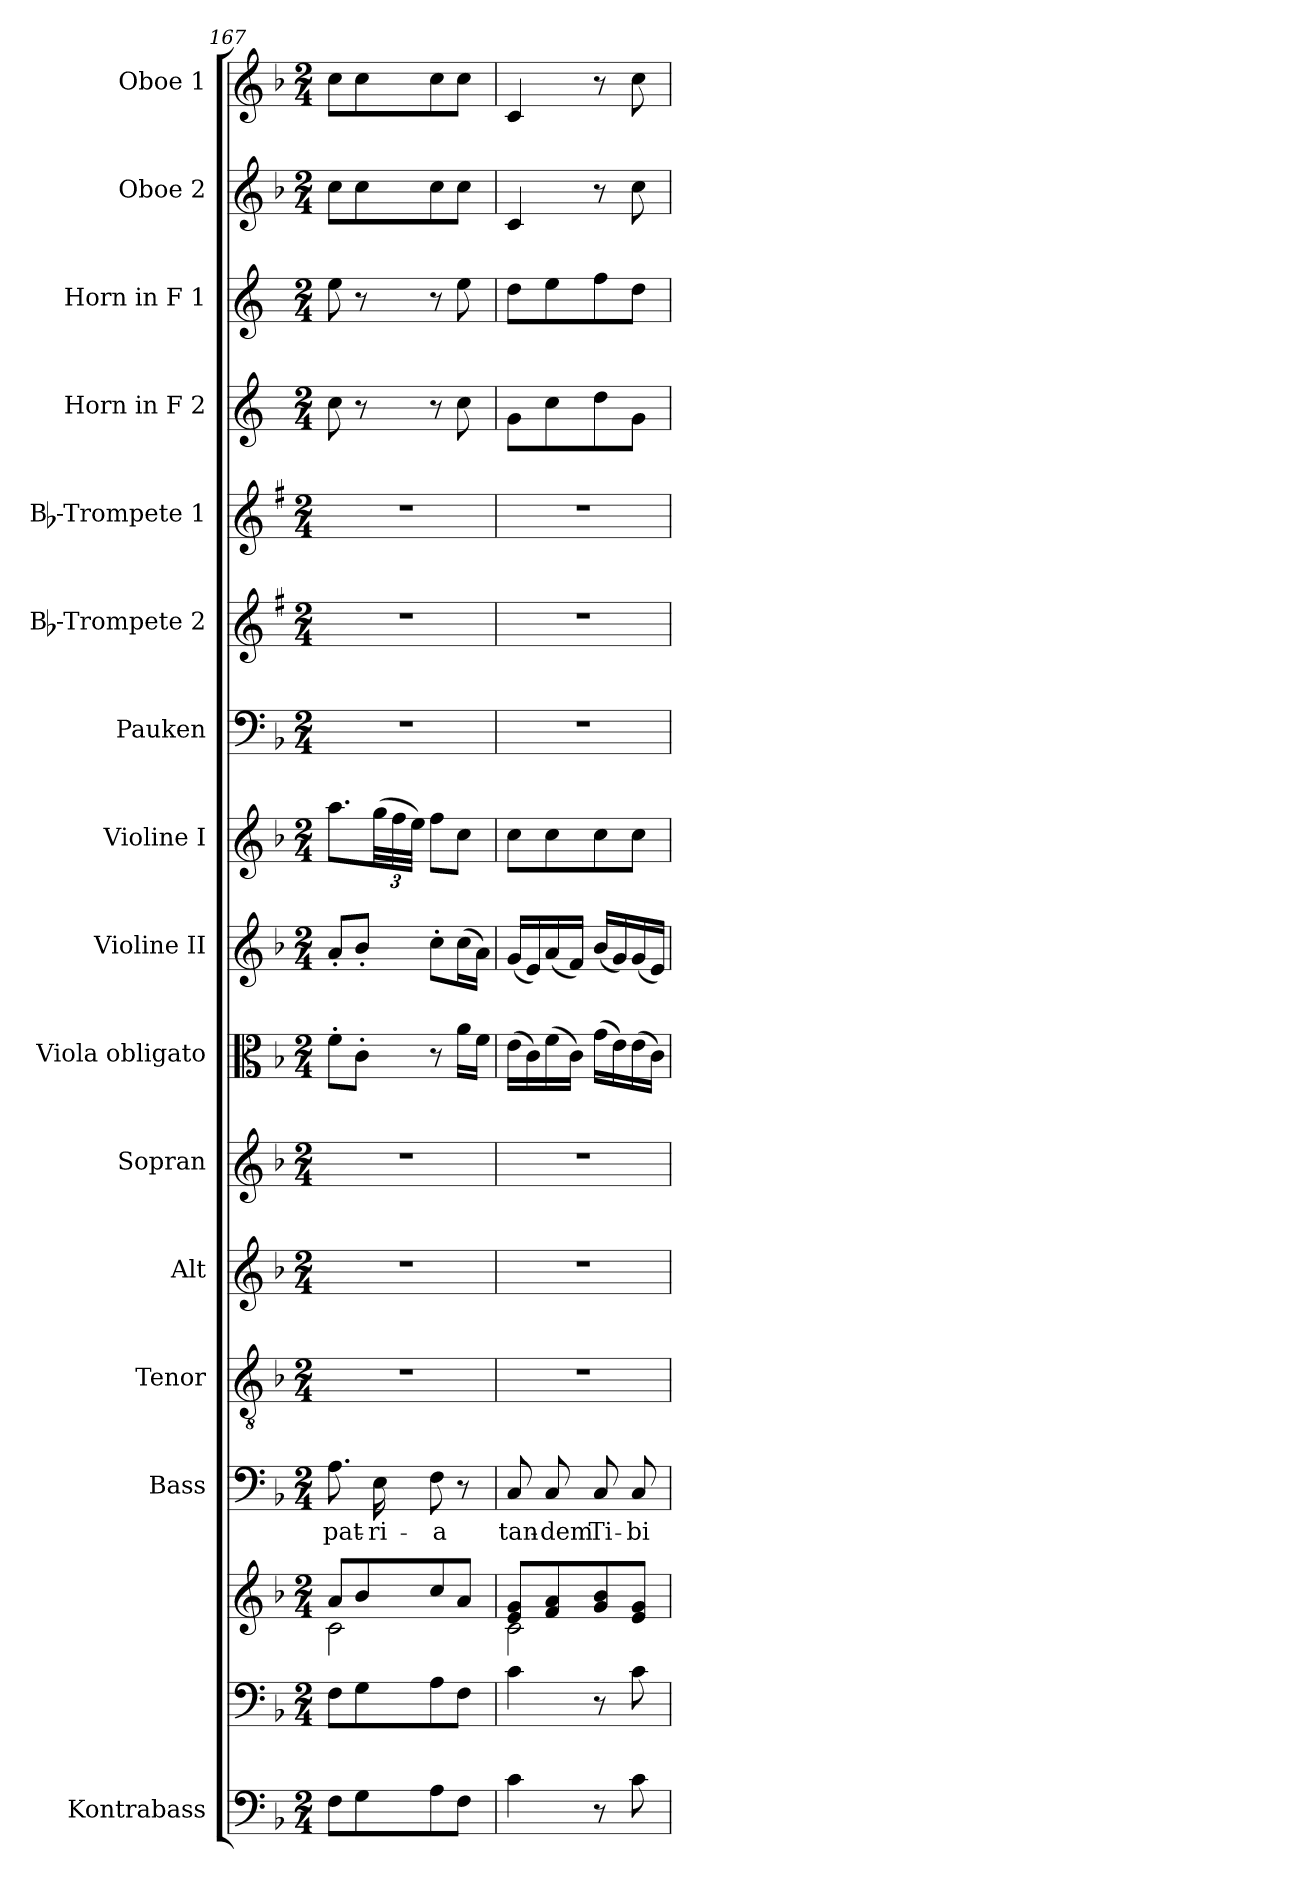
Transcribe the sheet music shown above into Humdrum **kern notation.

**kern	**kern	**kern	**kern	**text	**kern	**kern	**kern	**kern	**kern	**kern	**kern	**kern	**kern	**kern	**kern	**kern	**kern
*part16	*part15	*part15	*part14	*part14	*part13	*part12	*part11	*part10	*part9	*part8	*part7	*part6	*part5	*part4	*part3	*part2	*part1
*staff17	*staff16	*staff15	*staff14	*staff14	*staff13	*staff12	*staff11	*staff10	*staff9	*staff8	*staff7	*staff6	*staff5	*staff4	*staff3	*staff2	*staff1
*I"Kontrabass	*	*	*I"Bass	*	*I"Tenor	*I"Alt	*I"Sopran	*I"Viola obligato	*I"Violine II	*I"Violine I	*I"Pauken	*I"Bb-Trompete 2	*I"Bb-Trompete 1	*I"Horn in F 2	*I"Horn in F 1	*I"Oboe 2	*I"Oboe 1
*I'Kb.	*	*	*I'B.	*	*I'T.	*I'A.	*I'S.	*I'Vla.	*I'Vl. II	*I'Vl. I	*I'Pk.	*I'Bb Trp. 2	*I'Bb Trp. 1	*	*	*I'Ob. 2	*I'Ob. 1
*clefF4	*clefF4	*clefG2	*clefF4	*	*clefGv2	*clefG2	*clefG2	*clefC3	*clefG2	*clefG2	*clefF4	*clefG2	*clefG2	*clefG2	*clefG2	*clefG2	*clefG2
*ITrd7c12	*	*	*	*	*	*	*	*	*	*	*	*ITrd1c2	*ITrd1c2	*ITrd4c7	*ITrd4c7	*	*
*k[b-]	*k[b-]	*k[b-]	*k[b-]	*	*k[b-]	*k[b-]	*k[b-]	*k[b-]	*k[b-]	*k[b-]	*k[b-]	*k[b-]	*k[b-]	*k[b-]	*k[b-]	*k[b-]	*k[b-]
*F:	*F:	*F:	*F:	*	*F:	*F:	*F:	*F:	*F:	*F:	*F:	*F:	*F:	*F:	*F:	*F:	*F:
*M2/4	*M2/4	*M2/4	*M2/4	*	*M2/4	*M2/4	*M2/4	*M2/4	*M2/4	*M2/4	*M2/4	*M2/4	*M2/4	*M2/4	*M2/4	*M2/4	*M2/4
=167	=167	=167	=167	=167	=167	=167	=167	=167	=167	=167	=167	=167	=167	=167	=167	=167	=167
*	*	*^	*	*	*	*	*	*	*	*	*	*	*	*	*	*	*
!	!	!	!	!	!LO:LY:b	!	!	!	!	!	!	!	!	!	!	!	!	!
8FF\L	8F\L	8a/L	2c\	8.A\	pat-	2r	2r	2r	8f'>\L	8a'</L	8.aa\L	2r	2r	2r	8f\	8a\	8cc\L	8cc\L
8GG\	8G\	8b-/	.	.	.	.	.	.	8c'>\J	8b-'</J	.	.	.	.	8r	8r	8cc\	8cc\
!	!	!	!	!	!LO:LY:b	!	!	!	!	!	!	!	!	!	!	!	!	!
*	*	*	*	*	*	*	*	*	*	*	*Xbrackettup	*	*	*	*	*	*	*
.	.	.	.	16E\	-ri-	.	.	.	.	.	(>48gg\LL	.	.	.	.	.	.	.
.	.	.	.	.	.	.	.	.	.	.	48ff\	.	.	.	.	.	.	.
.	.	.	.	.	.	.	.	.	.	.	48ee\JJJ)	.	.	.	.	.	.	.
!	!	!	!	!	!LO:LY:b	!	!	!	!	!	!	!	!	!	!	!	!	!
8AA\	8A\	8cc/	.	8F\	-a	.	.	.	8r	8cc'>\L	8ff\L	.	.	.	8r	8r	8cc\	8cc\
8FF\J	8F\J	8a/J	.	8r	.	.	.	.	16a\LL	(>16cc\L	8cc\J	.	.	.	8f\	8a\	8cc\J	8cc\J
.	.	.	.	.	.	.	.	.	16f\JJ	16a\JJ)	.	.	.	.	.	.	.	.
=168	=168	=168	=168	=168	=168	=168	=168	=168	=168	=168	=168	=168	=168	=168	=168	=168	=168	=168
!	!	!	!	!	!LO:LY:b	!	!	!	!	!	!	!	!	!	!	!	!	!
4C\	4c\	8e/ 8g/L	2c\	8C/	tan-	2r	2r	2r	(>16e\LL	(<16g/LL	8cc\L	2r	2r	2r	8c\L	8g\L	4c/	4c/
.	.	.	.	.	.	.	.	.	16c\)	16e/)	.	.	.	.	.	.	.	.
!	!	!	!	!	!LO:LY:b	!	!	!	!	!	!	!	!	!	!	!	!	!
.	.	8f/ 8a/	.	8C/	-dem	.	.	.	(>16f\	(<16a/	8cc\	.	.	.	8f\	8a\	.	.
.	.	.	.	.	.	.	.	.	16c\JJ)	16f/JJ)	.	.	.	.	.	.	.	.
!	!	!	!	!	!LO:LY:b	!	!	!	!	!	!	!	!	!	!	!	!	!
8r	8r	8g/ 8b-/	.	8C/	Ti-	.	.	.	(>16g\LL	(<16b-/LL	8cc\	.	.	.	8g\	8b-\	8r	8r
.	.	.	.	.	.	.	.	.	16e\)	16g/)	.	.	.	.	.	.	.	.
!	!	!	!	!	!LO:LY:b	!	!	!	!	!	!	!	!	!	!	!	!	!
8C\	8c\	8e/ 8g/J	.	8C/	-bi	.	.	.	(>16e\	(<16g/	8cc\J	.	.	.	8c\J	8g\J	8cc\	8cc\
.	.	.	.	.	.	.	.	.	16c\JJ)	16e/JJ)	.	.	.	.	.	.	.	.
*	*	*v	*v	*	*	*	*	*	*	*	*	*	*	*	*	*	*	*
=	=	=	=	=	=	=	=	=	=	=	=	=	=	=	=	=	=
*-	*-	*-	*-	*-	*-	*-	*-	*-	*-	*-	*-	*-	*-	*-	*-	*-	*-
